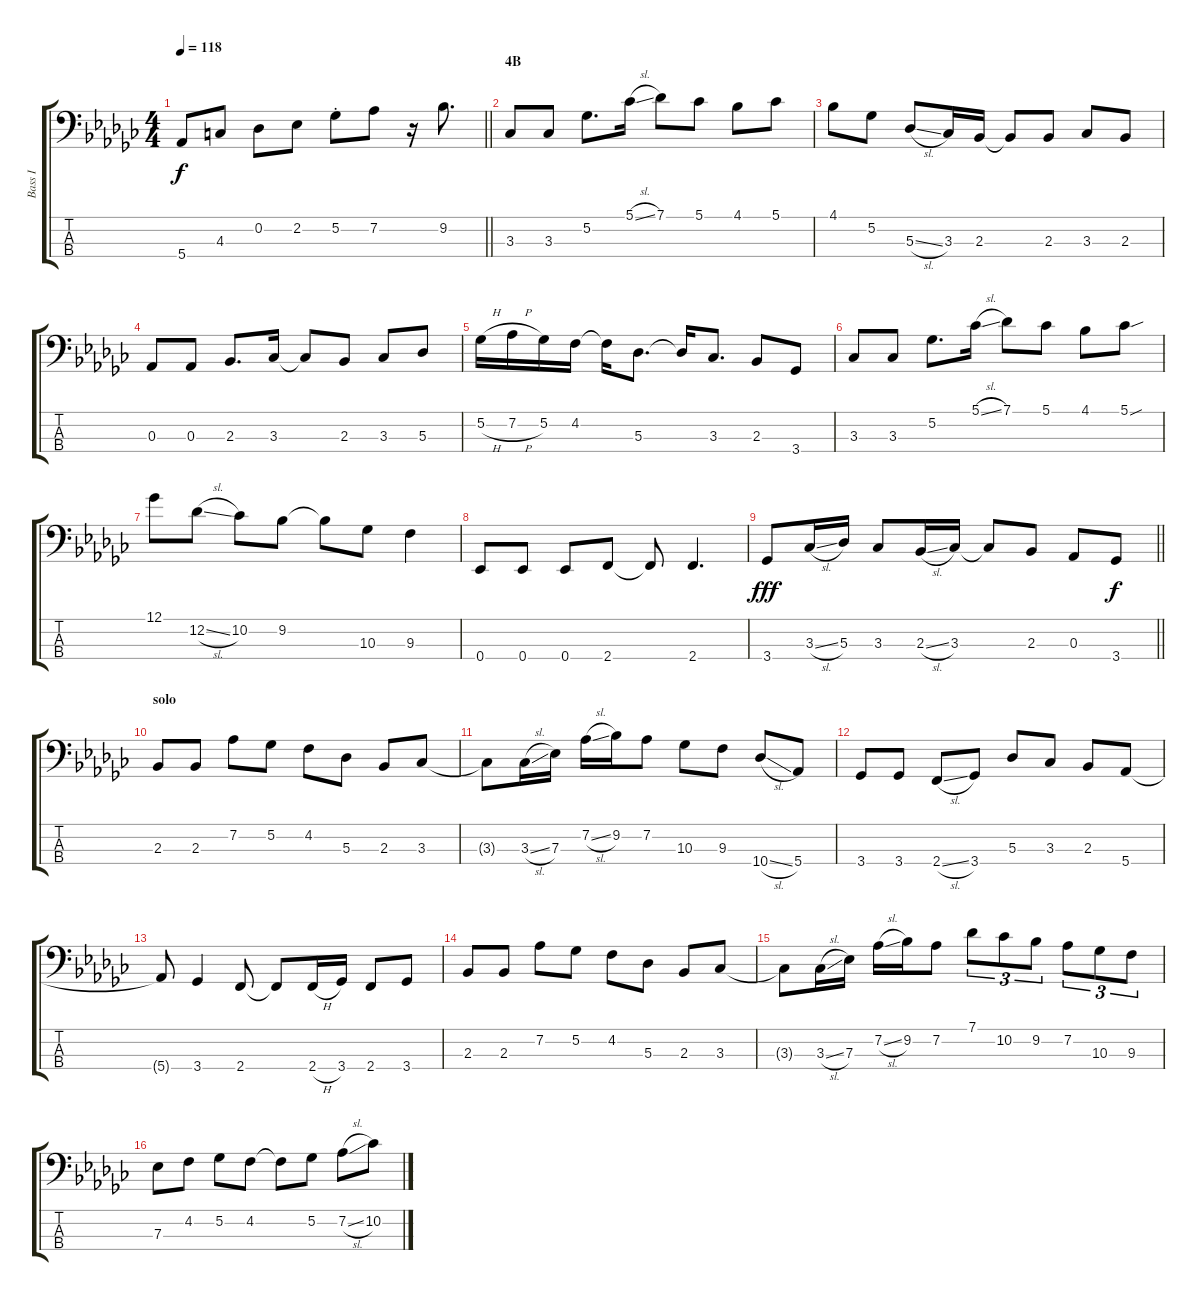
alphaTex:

\track ("Bass I" "Bass I") {instrument electricbasspick}
\staff {score tabs}
\tuning (Gb2 Db2 Ab1 Eb1) {hide}
\ts (4 4)
\tempo 118
\clef f4
\barLineRight lightlight
\ks gb
5.4.8{dy f} 4.3.8 0.2.8 2.2.8 5.2{st}.8 7.2.8 r.16 9.2.8{d} |
\section ("" "4B")
3.3.8 3.3.8 5.2.8{d} 5.1{sl}.16 7.1.8 5.1.8 4.1.8 5.1.8 |
4.1.8 5.2.8 5.3{sl}.8 3.3.16 2.3.16 2.3{t}.8 2.3.8 3.3.8 2.3.8 |
0.3.8 0.3.8 2.3.8{d} 3.3.16 3.3{t}.8 2.3.8 3.3.8 5.3.8 |
5.2{h}.16 7.2{h}.16 5.2.16 4.2.16 4.2{t}.16 5.3.8{d} 5.3{t}.16 3.3.8{d} 2.3.8 3.4.8 |
3.3.8 3.3.8 5.2.8{d} 5.1{sl}.16 7.1.8 5.1.8 4.1.8 5.1{sou}.8 |
12.1.8 12.2{sl}.8 10.2.8 9.2.8 9.2{t}.8 10.3.8 9.3.4 |
0.4.8 0.4.8 0.4.8 2.4.8 2.4{t}.8 2.4.4{d} |
\barLineRight lightlight
3.4.8{dy fff} 3.3{sl}.16 5.3.16 3.3.8 2.3{sl}.16 3.3.16 3.3{t}.8 2.3.8 0.3.8 3.4.8{dy f} |
\section ("" "solo")
2.3.8 2.3.8 7.2.8 5.2.8 4.2.8 5.3.8 2.3.8 3.3.8 |
3.3{t}.8 3.3{sl}.16 7.3.16 7.2{sl}.16 9.2.16 7.2.8 10.3.8 9.3.8 10.4{sl}.8 5.4.8 |
3.4.8 3.4.8 2.4{sl}.8 3.4.8 5.3.8 3.3.8 2.3.8 5.4.8 |
5.4{t}.8 3.4.4 2.4.8 2.4{t}.8 2.4{h}.16 3.4.16 2.4.8 3.4.8 |
2.3.8 2.3.8 7.2.8 5.2.8 4.2.8 5.3.8 2.3.8 3.3.8 |
3.3{t}.8 3.3{sl}.16 7.3.16 7.2{sl}.16 9.2.16 7.2.8 7.1.8{tu (3 2)} 10.2.8{tu (3 2)} 9.2.8{tu (3 2)} 7.2.8{tu (3 2)} 10.3.8{tu (3 2)} 9.3.8{tu (3 2)} |
7.3.8 4.2.8 5.2.8 4.2.8 4.2{t}.8 5.2.8 7.2{sl}.8 10.2.8
